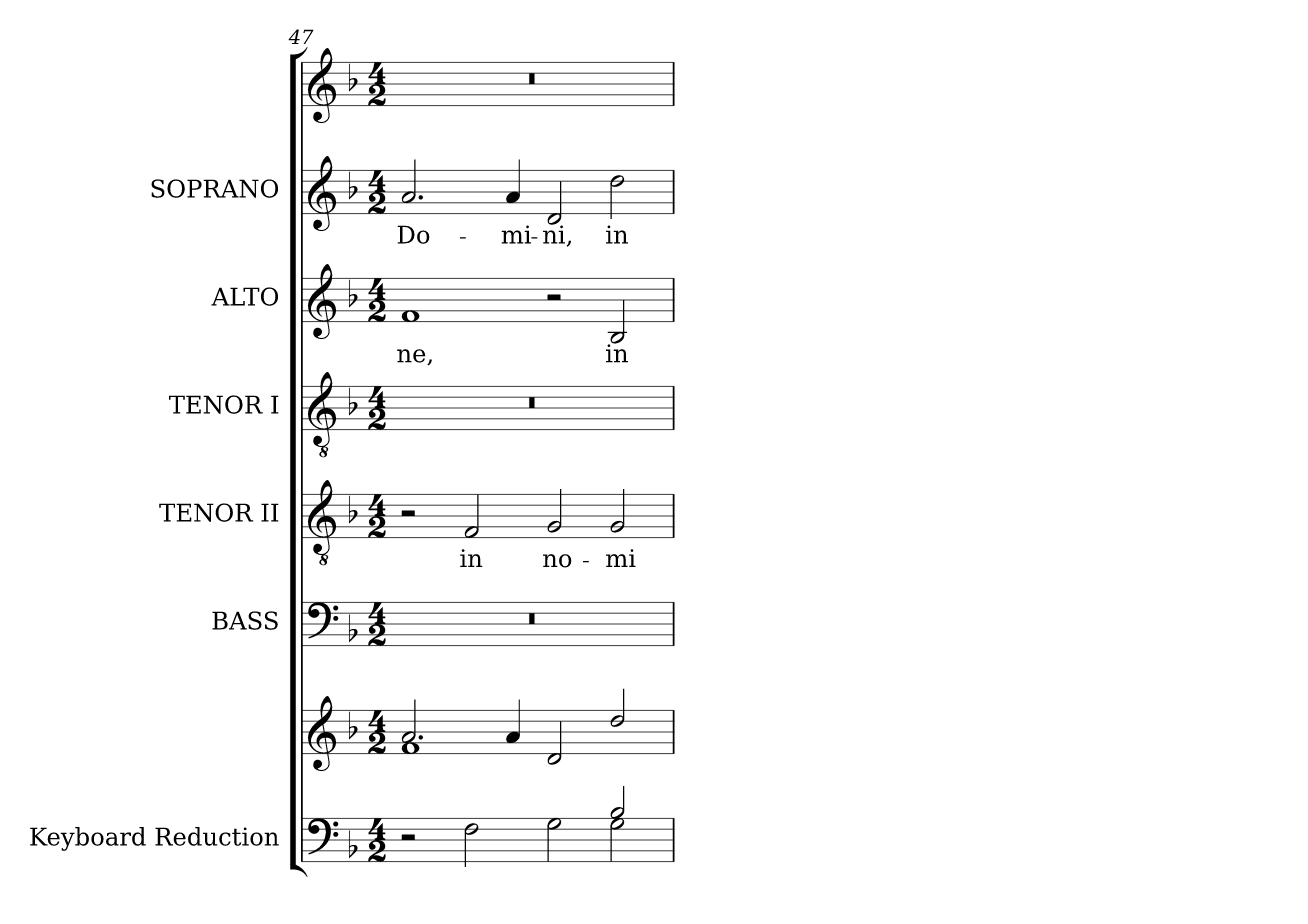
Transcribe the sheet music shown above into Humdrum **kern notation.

**kern	**kern	**kern	**kern	**text	**kern	**kern	**text	**kern	**text	**kern
*part7	*part7	*part6	*part5	*part5	*part4	*part3	*part3	*part2	*part2	*part1
*staff8	*staff7	*staff6	*staff5	*staff5	*staff4	*staff3	*staff3	*staff2	*staff2	*staff1
*I"Keyboard Reduction	*	*I"BASS	*I"TENOR II	*	*I"TENOR I	*I"ALTO	*	*I"SOPRANO	*	*
*I'Reduc.	*	*I'B.	*I'T. II	*	*I'T. I	*I'A.	*	*I'S.	*	*
*clefF4	*clefG2	*clefF4	*clefGv2	*	*clefGv2	*clefG2	*	*clefG2	*	*clefG2
*	*	*	*ITrd7c12	*	*ITrd7c12	*	*	*	*	*
*k[b-]	*k[b-]	*k[b-]	*k[b-]	*	*k[b-]	*k[b-]	*	*k[b-]	*	*k[b-]
*F:	*F:	*F:	*F:	*	*F:	*F:	*	*F:	*	*F:
*M4/2	*M4/2	*M4/2	*M4/2	*	*M4/2	*M4/2	*	*M4/2	*	*M4/2
=47	=47	=47	=47	=47	=47	=47	=47	=47	=47	=47
*^	*^	*	*	*	*	*	*	*	*	*
!	!	!	!	!LO:N:vis=1	!	!	!LO:N:vis=1	!	!	!	!	!
!	!	!	!	!	!	!	!	!	!LO:LY:b:color=#000000	!	!	!
!	!	!	!	!	!	!	!	!	!	!	!LO:LY:b:color=#000000	!LO:N:vis=1
1.ryy	2r	2.ai/	1fi	0r	2r	.	0r	1fi	-ne,	2.ai/	Do-	0r
!	!	!	!	!	!	!LO:LY:b:color=#000000	!	!	!	!	!	!
.	2Fi\	.	.	.	2FFi/	in	.	.	.	.	.	.
!	!	!	!	!	!	!	!	!	!	!	!LO:LY:b:color=#000000	!
.	.	4ai/	.	.	.	.	.	.	.	4ai/	-mi-	.
!	!	!	!	!	!	!LO:LY:b:color=#000000	!	!	!	!	!	!
!	!	!	!	!	!	!	!	!	!	!	!LO:LY:b:color=#000000	!
.	2Gi\	2di/	2ryy	.	2GGi/	no-	.	2r	.	2di/	-ni,	.
!	!	!	!	!	!	!LO:LY:b:color=#000000	!	!	!	!	!	!
!	!	!	!	!	!	!	!	!	!LO:LY:b:color=#000000	!	!	!
!	!	!	!	!	!	!	!	!	!	!	!LO:LY:b:color=#000000	!
2B-i/	2Gi\	2ddi/	2ryy	.	2GGi/	-mi-	.	2B-i/	in	2ddi\	in	.
*v	*v	*	*	*	*	*	*	*	*	*	*	*
*	*v	*v	*	*	*	*	*	*	*	*	*
=	=	=	=	=	=	=	=	=	=	=
*-	*-	*-	*-	*-	*-	*-	*-	*-	*-	*-
